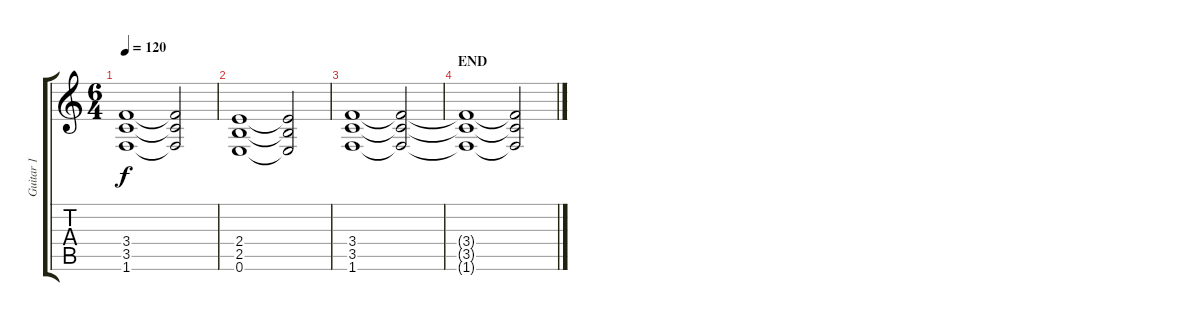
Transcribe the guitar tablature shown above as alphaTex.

\track ("Guitar 1" "Guitar 1") {instrument distortionguitar}
\staff {score tabs}
\tuning (E4 B3 G3 D3 A2 E2) {hide}
\ts (6 4)
\tempo 120
\clef g2
\ks c
(3.4 3.5 1.6).1{dy f} (3.4{t} 3.5{t} 1.6{t}).2 |
(2.4 2.5 0.6).1 (2.4{t} 2.5{t} 0.6{t}).2 |
(3.4 3.5 1.6).1 (3.4{t} 3.5{t} 1.6{t}).2 |
\section ("" "END")
(3.4{t} 3.5{t} 1.6{t}).1 (3.4{t} 3.5{t} 1.6{t}).2
